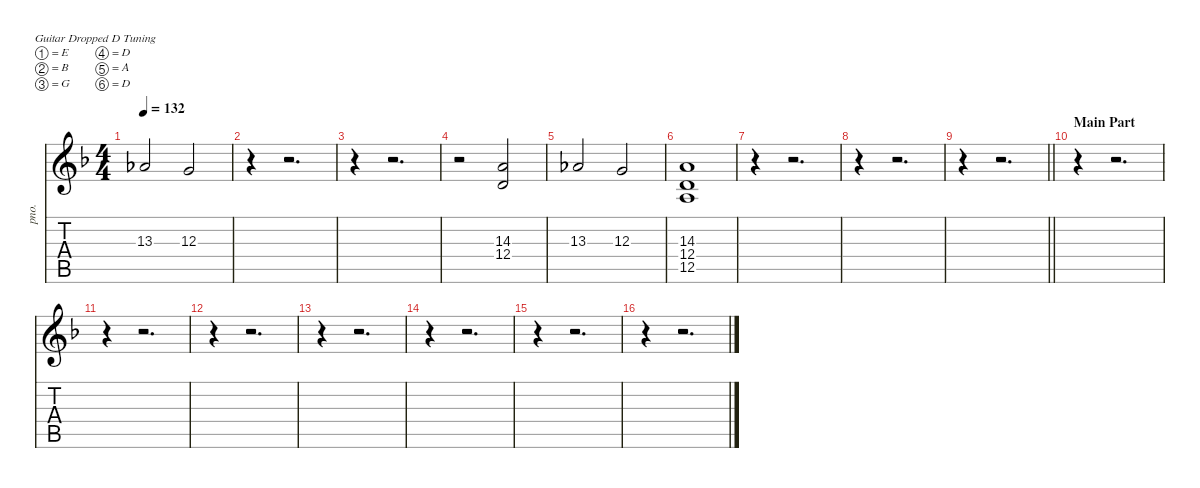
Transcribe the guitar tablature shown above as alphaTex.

\defaultSystemsLayout 4
\hideDynamics
\bracketExtendMode nobrackets
\otherSystemsTrackNameOrientation horizontal
\track ("Piano" "pno.") {instrument acousticgrandpiano}
\staff {score tabs}
\tuning (E4 B3 G3 D3 A2 D2)
\ts (4 4)
\tempo 132
\clef g2
\ks dminor
13.3{acc b}.2{dy f} 12.3{acc forcenatural}.2 |
r.4 r.2{d} |
r.4 r.2{d} |
r.2 (14.3{acc forcenatural} 12.4{acc forcenatural}).2 |
13.3{acc b}.2 12.3{acc forcenatural}.2 |
(14.3{acc forcenatural} 12.4{acc forcenatural} 12.5{acc forcenatural}).1 |
r.4 r.2{d} |
r.4 r.2{d} |
\barLineRight lightlight
r.4 r.2{d} |
\section ("" "Main Part")
r.4 r.2{d} |
r.4 r.2{d} |
r.4 r.2{d} |
r.4 r.2{d} |
r.4 r.2{d} |
r.4 r.2{d} |
r.4 r.2{d}
